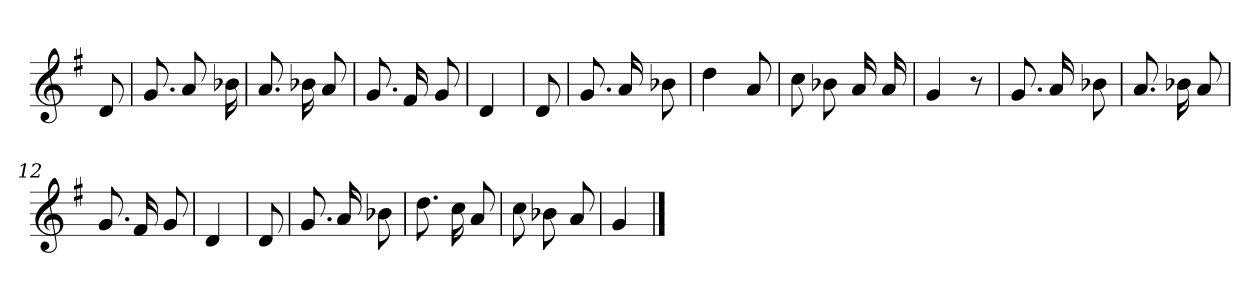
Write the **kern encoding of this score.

**kern
*part1
*staff1
*clefG2
*k[f#]
=
8d
=1
8.g
8a
16b-X
=2
8.a
16b-X
8a
=3
8.g
16f#
8g
=4
4d
=5
8d
=6
8.g
16a
8b-X
=7
4dd
8a
=8
8cc
8b-X
16a
16a
=9
4g
8r
=10
8.g
16a
8b-X
=11
8.a
16b-X
8a
=12
8.g
16f#
8g
=13
4d
=14
8d
=15
8.g
16a
8b-X
=16
8.dd
16cc
8a
=17
8cc
8b-X
8a
=18
4g
==
*-
